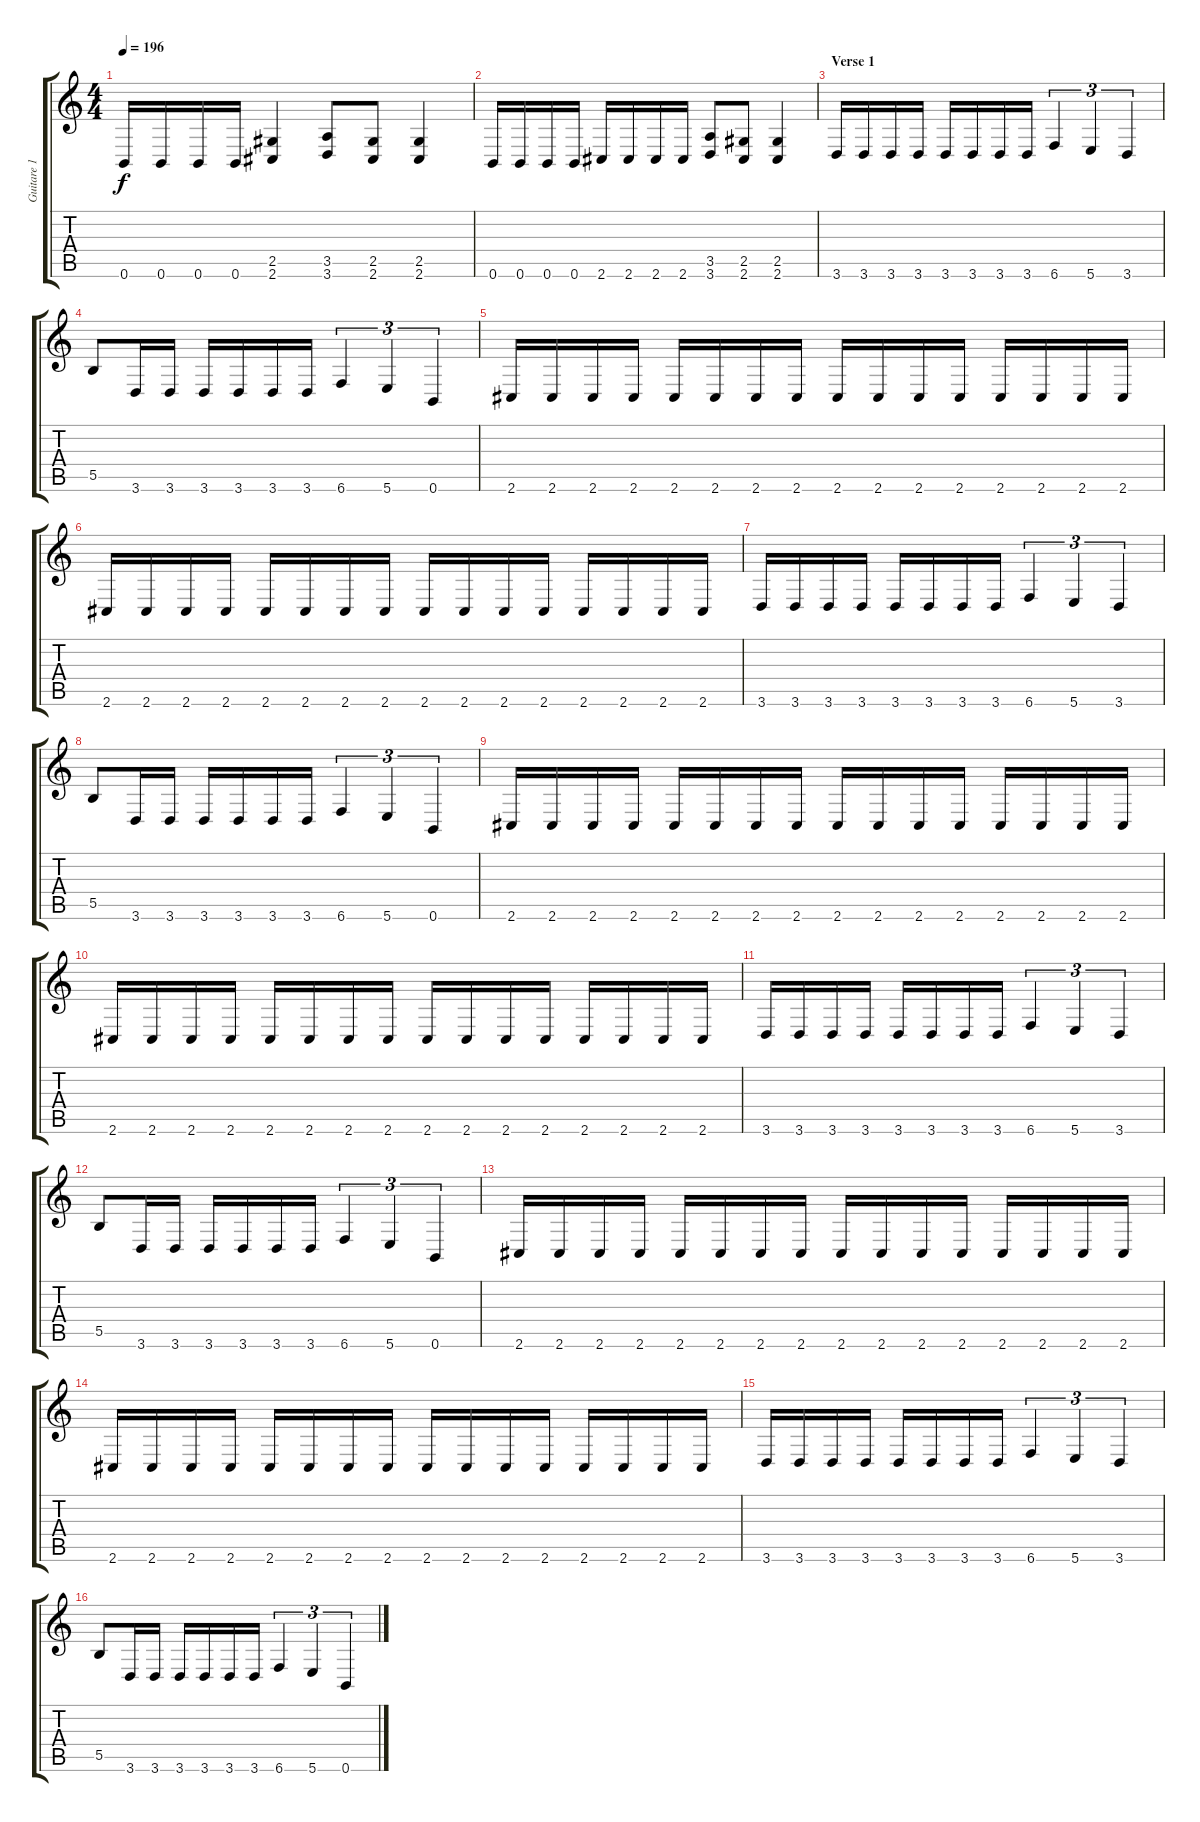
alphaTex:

\track ("Guitare 1" "Guitare 1") {instrument distortionguitar}
\staff {score tabs}
\tuning (Db4 Ab3 E3 B2 Gb2 B1) {hide}
\ts (4 4)
\tempo 196
\clef g2
\ks c
0.6.16{dy f} 0.6.16 0.6.16 0.6.16 (2.5 2.6).4 (3.5 3.6).8 (2.5 2.6).8 (2.5 2.6).4 |
0.6.16 0.6.16 0.6.16 0.6.16 2.6.16 2.6.16 2.6.16 2.6.16 (3.5 3.6).8 (2.5 2.6).8 (2.5 2.6).4 |
\section ("" "Verse 1")
3.6.16 3.6.16 3.6.16 3.6.16 3.6.16 3.6.16 3.6.16 3.6.16 6.6.4{tu (3 2)} 5.6.4{tu (3 2)} 3.6.4{tu (3 2)} |
5.5.8 3.6.16 3.6.16 3.6.16 3.6.16 3.6.16 3.6.16 6.6.4{tu (3 2)} 5.6.4{tu (3 2)} 0.6.4{tu (3 2)} |
2.6.16 2.6.16 2.6.16 2.6.16 2.6.16 2.6.16 2.6.16 2.6.16 2.6.16 2.6.16 2.6.16 2.6.16 2.6.16 2.6.16 2.6.16 2.6.16 |
2.6.16 2.6.16 2.6.16 2.6.16 2.6.16 2.6.16 2.6.16 2.6.16 2.6.16 2.6.16 2.6.16 2.6.16 2.6.16 2.6.16 2.6.16 2.6.16 |
3.6.16 3.6.16 3.6.16 3.6.16 3.6.16 3.6.16 3.6.16 3.6.16 6.6.4{tu (3 2)} 5.6.4{tu (3 2)} 3.6.4{tu (3 2)} |
5.5.8 3.6.16 3.6.16 3.6.16 3.6.16 3.6.16 3.6.16 6.6.4{tu (3 2)} 5.6.4{tu (3 2)} 0.6.4{tu (3 2)} |
2.6.16 2.6.16 2.6.16 2.6.16 2.6.16 2.6.16 2.6.16 2.6.16 2.6.16 2.6.16 2.6.16 2.6.16 2.6.16 2.6.16 2.6.16 2.6.16 |
2.6.16 2.6.16 2.6.16 2.6.16 2.6.16 2.6.16 2.6.16 2.6.16 2.6.16 2.6.16 2.6.16 2.6.16 2.6.16 2.6.16 2.6.16 2.6.16 |
3.6.16 3.6.16 3.6.16 3.6.16 3.6.16 3.6.16 3.6.16 3.6.16 6.6.4{tu (3 2)} 5.6.4{tu (3 2)} 3.6.4{tu (3 2)} |
5.5.8 3.6.16 3.6.16 3.6.16 3.6.16 3.6.16 3.6.16 6.6.4{tu (3 2)} 5.6.4{tu (3 2)} 0.6.4{tu (3 2)} |
2.6.16 2.6.16 2.6.16 2.6.16 2.6.16 2.6.16 2.6.16 2.6.16 2.6.16 2.6.16 2.6.16 2.6.16 2.6.16 2.6.16 2.6.16 2.6.16 |
2.6.16 2.6.16 2.6.16 2.6.16 2.6.16 2.6.16 2.6.16 2.6.16 2.6.16 2.6.16 2.6.16 2.6.16 2.6.16 2.6.16 2.6.16 2.6.16 |
3.6.16 3.6.16 3.6.16 3.6.16 3.6.16 3.6.16 3.6.16 3.6.16 6.6.4{tu (3 2)} 5.6.4{tu (3 2)} 3.6.4{tu (3 2)} |
5.5.8 3.6.16 3.6.16 3.6.16 3.6.16 3.6.16 3.6.16 6.6.4{tu (3 2)} 5.6.4{tu (3 2)} 0.6.4{tu (3 2)}
